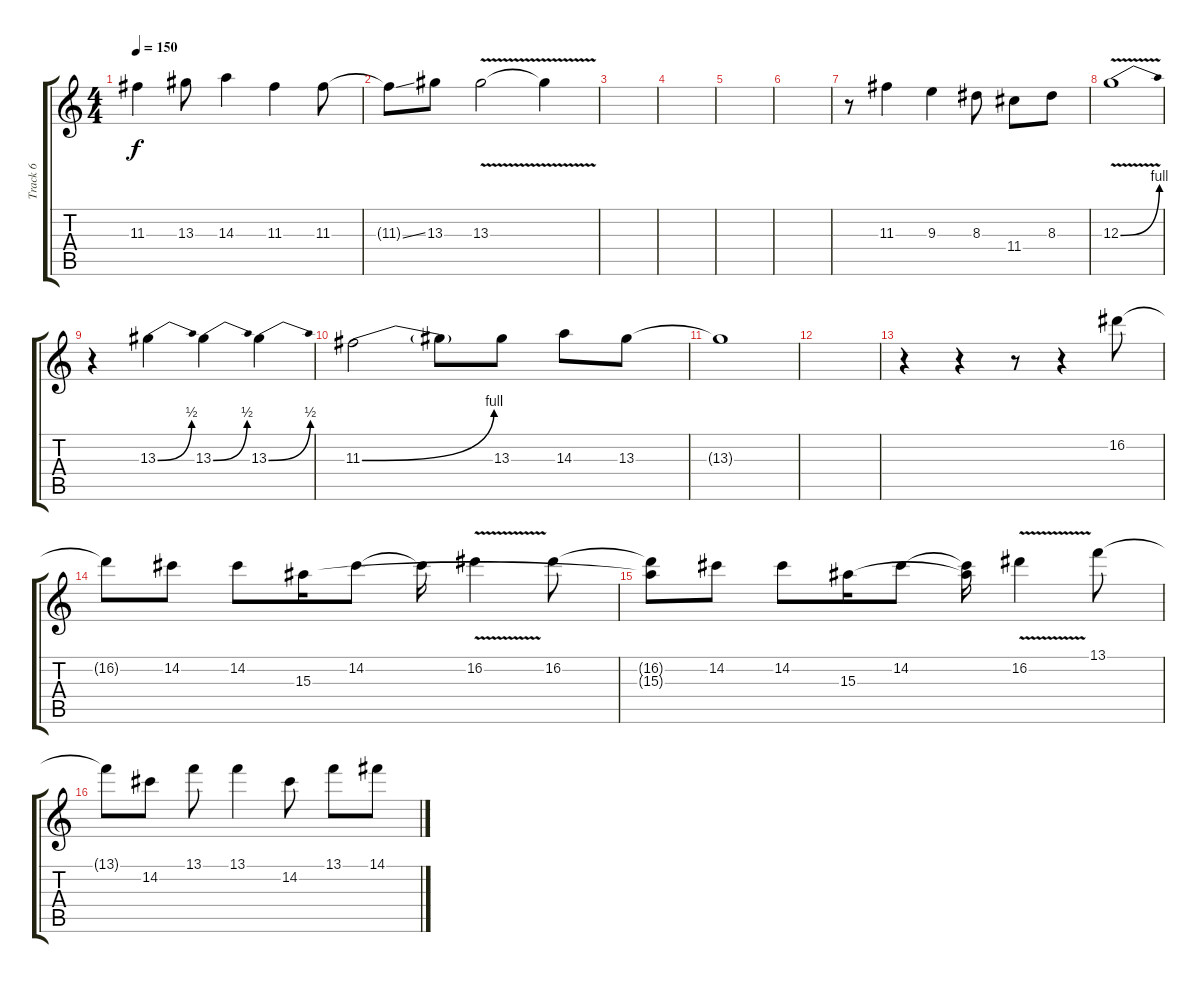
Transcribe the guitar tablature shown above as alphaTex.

\track ("Track 6" "Track 6") {instrument overdrivenguitar}
\staff {score tabs}
\tuning (E4 B3 G3 D3 A2 E2) {hide}
\ts (4 4)
\tempo 150
\clef g2
\ks c
11.3.4{dy f} 13.3.8 14.3.4 11.3.4 11.3.8 |
11.3{ss t}.8 13.3.8 13.3{v}.2 13.3{t}.4 |
|
|
|
|
r.8 11.3.4 9.3.4 8.3.8 11.4.8 8.3.8 |
12.3{be (bend 0 0 60 4) v}.1 |
r.4 13.3{be (bend 0 0 60 2)}.4 13.3{be (bend 0 0 60 2)}.4 13.3{be (bend 0 0 60 2)}.4 |
11.3{be (bend 0 0 60 4)}.2 11.3{t}.8 13.3.8 14.3.8 13.3.8 |
13.3{t}.1 |
|
r.4 r.4 r.8 r.4 16.2.8 |
16.2{t}.8 14.2.8 14.2.8 15.3.16 14.2.8 14.2{t}.16 16.2{v}.4 16.2.8 |
(16.2{t} 15.3{t}).8 14.2.8 14.2.8 15.3.16 14.2.8 (14.2{t} 15.3{t}).16 16.2{v}.4 13.1.8 |
13.1{t}.8 14.2.8 13.1.8 13.1.4 14.2.8 13.1.8 14.1.8
